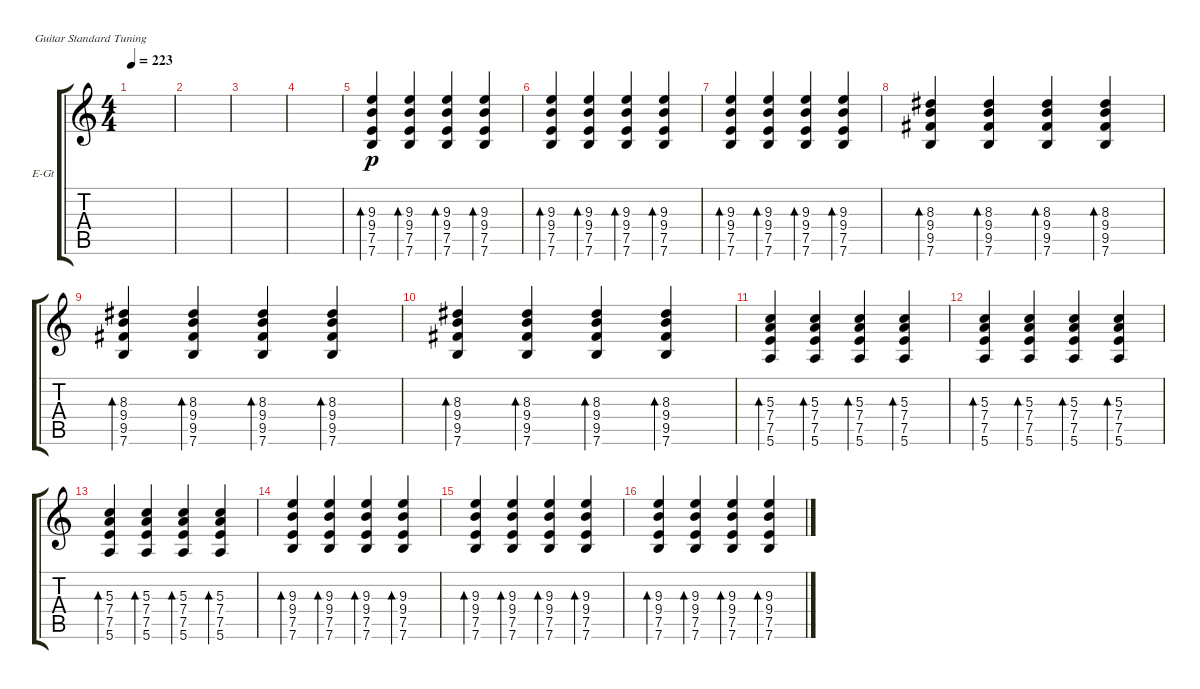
\defaultSystemsLayout 4
\bracketExtendMode groupsimilarinstruments
\firstSystemTrackNameOrientation horizontal
\otherSystemsTrackNameOrientation horizontal
\track ("Electric Guitar" "E-Gt") {instrument electricguitarclean}
\staff {score tabs}
\tuning (E4 B3 G3 D3 A2 E2)
\ts (4 4)
\tempo 223
\clef g2
\scale
0.333333
\ks c
|
\scale
0.333333 |
\scale
0.333333 |
|
(7.6 7.5 9.4 9.3).4{bd 67 dy p} (7.6 7.5 9.4 9.3).4{bd 67} (7.6 7.5 9.4 9.3).4{bd 67} (7.6 7.5 9.4 9.3).4{bd 67} |
(7.6 7.5 9.4 9.3).4{bd 67} (7.6 7.5 9.4 9.3).4{bd 67} (7.6 7.5 9.4 9.3).4{bd 67} (7.6 7.5 9.4 9.3).4{bd 67} |
(7.6 7.5 9.4 9.3).4{bd 67} (7.6 7.5 9.4 9.3).4{bd 67} (7.6 7.5 9.4 9.3).4{bd 67} (7.6 7.5 9.4 9.3).4{bd 67} |
(7.6 9.5 9.4 8.3).4{bd 67} (7.6 9.5 9.4 8.3).4{bd 67} (7.6 9.5 9.4 8.3).4{bd 67} (7.6 9.5 9.4 8.3).4{bd 67} |
(7.6 9.5 9.4 8.3).4{bd 67} (7.6 9.5 9.4 8.3).4{bd 67} (7.6 9.5 9.4 8.3).4{bd 67} (7.6 9.5 9.4 8.3).4{bd 67} |
(7.6 9.5 9.4 8.3).4{bd 67} (7.6 9.5 9.4 8.3).4{bd 67} (7.6 9.5 9.4 8.3).4{bd 67} (7.6 9.5 9.4 8.3).4{bd 67} |
(5.6 7.5 7.4 5.3).4{bd 65} (5.6 7.5 7.4 5.3).4{bd 65} (5.6 7.5 7.4 5.3).4{bd 65} (5.6 7.5 7.4 5.3).4{bd 65} |
(5.6 7.5 7.4 5.3).4{bd 65} (5.6 7.5 7.4 5.3).4{bd 65} (5.6 7.5 7.4 5.3).4{bd 65} (5.6 7.5 7.4 5.3).4{bd 65} |
(5.6 7.5 7.4 5.3).4{bd 65} (5.6 7.5 7.4 5.3).4{bd 65} (5.6 7.5 7.4 5.3).4{bd 65} (5.6 7.5 7.4 5.3).4{bd 65} |
(7.6 7.5 9.4 9.3).4{bd 67} (7.6 7.5 9.4 9.3).4{bd 67} (7.6 7.5 9.4 9.3).4{bd 67} (7.6 7.5 9.4 9.3).4{bd 67} |
(7.6 7.5 9.4 9.3).4{bd 67} (7.6 7.5 9.4 9.3).4{bd 67} (7.6 7.5 9.4 9.3).4{bd 67} (7.6 7.5 9.4 9.3).4{bd 67} |
(7.6 7.5 9.4 9.3).4{bd 67} (7.6 7.5 9.4 9.3).4{bd 67} (7.6 7.5 9.4 9.3).4{bd 67} (7.6 7.5 9.4 9.3).4{bd 67}
